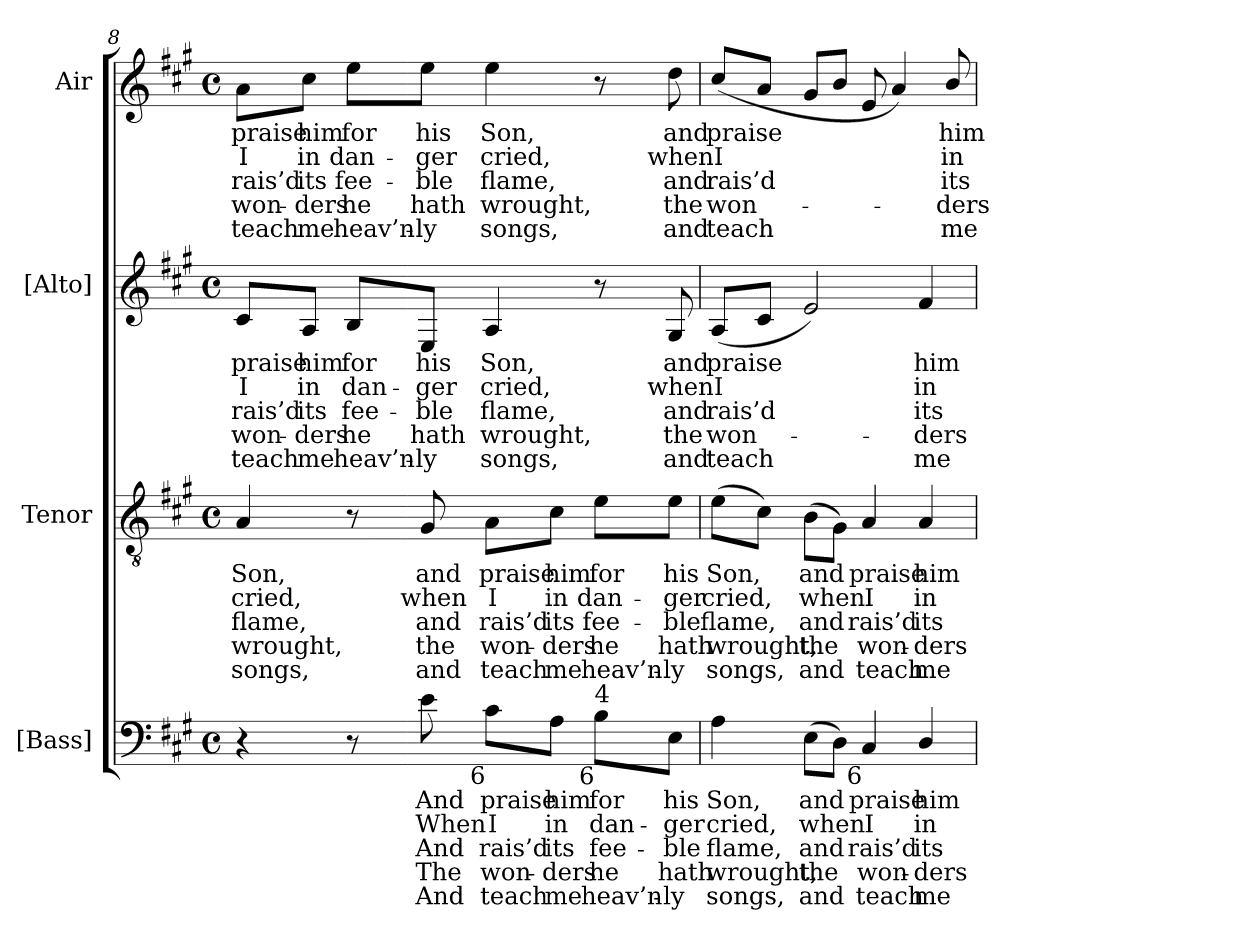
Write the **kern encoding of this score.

**kern	**text	**text	**text	**text	**text	**kern	**text	**text	**text	**text	**text	**kern	**text	**text	**text	**text	**text	**kern	**text	**text	**text	**text	**text
*part4	*part4	*part4	*part4	*part4	*part4	*part3	*part3	*part3	*part3	*part3	*part3	*part2	*part2	*part2	*part2	*part2	*part2	*part1	*part1	*part1	*part1	*part1	*part1
*staff4	*staff4	*staff4	*staff4	*staff4	*staff4	*staff3	*staff3	*staff3	*staff3	*staff3	*staff3	*staff2	*staff2	*staff2	*staff2	*staff2	*staff2	*staff1	*staff1	*staff1	*staff1	*staff1	*staff1
*I"[Bass]	*	*	*	*	*	*I"Tenor	*	*	*	*	*	*I"[Alto]	*	*	*	*	*	*I"Air	*	*	*	*	*
*I'B.	*	*	*	*	*	*I'T.	*	*	*	*	*	*I'A.	*	*	*	*	*	*	*	*	*	*	*
!!LO:LB:g=z
*clefF4	*	*	*	*	*	*clefGv2	*	*	*	*	*	*clefG2	*	*	*	*	*	*clefG2	*	*	*	*	*
*	*	*	*	*	*	*ITrd7c12	*	*	*	*	*	*	*	*	*	*	*	*	*	*	*	*	*
*k[f#c#g#]	*	*	*	*	*	*k[f#c#g#]	*	*	*	*	*	*k[f#c#g#]	*	*	*	*	*	*k[f#c#g#]	*	*	*	*	*
*A:	*	*	*	*	*	*A:	*	*	*	*	*	*A:	*	*	*	*	*	*A:	*	*	*	*	*
*M4/4	*	*	*	*	*	*M4/4	*	*	*	*	*	*M4/4	*	*	*	*	*	*M4/4	*	*	*	*	*
*met(c)	*	*	*	*	*	*met(c)	*	*	*	*	*	*met(c)	*	*	*	*	*	*met(c)	*	*	*	*	*
=8	=8	=8	=8	=8	=8	=8	=8	=8	=8	=8	=8	=8	=8	=8	=8	=8	=8	=8	=8	=8	=8	=8	=8
!	!	!	!	!	!	!	!LO:LY:b:color=#000000	!LO:LY:b:color=#000000	!LO:LY:b:color=#000000	!LO:LY:b:color=#000000	!LO:LY:b:color=#000000	!	!	!	!	!	!	!	!	!	!	!	!
!	!	!	!	!	!	!	!	!	!	!	!	!	!LO:LY:b:color=#000000	!LO:LY:b:color=#000000	!LO:LY:b:color=#000000	!LO:LY:b:color=#000000	!LO:LY:b:color=#000000	!	!	!	!	!	!
!	!	!	!	!	!	!	!	!	!	!	!	!	!	!	!	!	!	!	!LO:LY:b:color=#000000	!LO:LY:b:color=#000000	!LO:LY:b:color=#000000	!LO:LY:b:color=#000000	!LO:LY:b:color=#000000
4r	.	.	.	.	.	4AAi/	Son,	cried,	flame,	wrought,	songs,	8c#i/L	praise	I	rais’d	won-	-teach	8ai\L	praise	I	rais’d	won-	-teach
!	!	!	!	!	!	!	!	!	!	!	!	!	!LO:LY:b:color=#000000	!LO:LY:b:color=#000000	!LO:LY:b:color=#000000	!LO:LY:b:color=#000000	!LO:LY:b:color=#000000	!	!	!	!	!	!
!	!	!	!	!	!	!	!	!	!	!	!	!	!	!	!	!	!	!	!LO:LY:b:color=#000000	!LO:LY:b:color=#000000	!LO:LY:b:color=#000000	!LO:LY:b:color=#000000	!LO:LY:b:color=#000000
.	.	.	.	.	.	.	.	.	.	.	.	8Ai/J	him	in	its	ders	me	8cc#i\J	him	in	its	ders	me
!	!	!	!	!	!	!	!	!	!	!	!	!	!LO:LY:b:color=#000000	!LO:LY:b:color=#000000	!LO:LY:b:color=#000000	!LO:LY:b:color=#000000	!LO:LY:b:color=#000000	!	!	!	!	!	!
!	!	!	!	!	!	!	!	!	!	!	!	!	!	!	!	!	!	!	!LO:LY:b:color=#000000	!LO:LY:b:color=#000000	!LO:LY:b:color=#000000	!LO:LY:b:color=#000000	!LO:LY:b:color=#000000
8r	.	.	.	.	.	8r	.	.	.	.	.	8Bi/L	for	dan-	fee-	-he	heav’n-	8eei\L	for	dan-	fee-	-he	heav’n-
!	!LO:LY:b:color=#000000	!LO:LY:b:color=#000000	!LO:LY:b:color=#000000	!LO:LY:b:color=#000000	!LO:LY:b:color=#000000	!	!	!	!	!	!	!	!	!	!	!	!	!	!	!	!	!	!
!	!	!	!	!	!	!	!LO:LY:b:color=#000000	!LO:LY:b:color=#000000	!LO:LY:b:color=#000000	!LO:LY:b:color=#000000	!LO:LY:b:color=#000000	!	!	!	!	!	!	!	!	!	!	!	!
!	!	!	!	!	!	!	!	!	!	!	!	!	!LO:LY:b:color=#000000	!LO:LY:b:color=#000000	!LO:LY:b:color=#000000	!LO:LY:b:color=#000000	!LO:LY:b:color=#000000	!	!	!	!	!	!
!	!	!	!	!	!	!	!	!	!	!	!	!	!	!	!	!	!	!	!LO:LY:b:color=#000000	!LO:LY:b:color=#000000	!LO:LY:b:color=#000000	!LO:LY:b:color=#000000	!LO:LY:b:color=#000000
8ei\	And	When	And	The	And	8GG#i/	and	when	and	the	and	8Ei/J	his	-ger	-ble	hath	ly	8eei\J	his	-ger	-ble	hath	ly
!	!LO:LY:b:color=#000000	!LO:LY:b:color=#000000	!LO:LY:b:color=#000000	!LO:LY:b:color=#000000	!LO:LY:b:color=#000000	!	!	!	!	!	!	!	!	!	!	!	!	!	!	!	!	!	!
!	!	!	!	!	!	!	!LO:LY:b:color=#000000	!LO:LY:b:color=#000000	!LO:LY:b:color=#000000	!LO:LY:b:color=#000000	!LO:LY:b:color=#000000	!	!	!	!	!	!	!	!	!	!	!	!
!	!	!	!	!	!	!	!	!	!	!	!	!	!LO:LY:b:color=#000000	!LO:LY:b:color=#000000	!LO:LY:b:color=#000000	!LO:LY:b:color=#000000	!LO:LY:b:color=#000000	!	!	!	!	!	!
!LO:TX:b:rj:t=6	!	!	!	!	!	!	!	!	!	!	!	!	!	!	!	!	!	!	!	!	!	!	!
!	!	!	!	!	!	!	!	!	!	!	!	!	!	!	!	!	!	!	!LO:LY:b:color=#000000	!LO:LY:b:color=#000000	!LO:LY:b:color=#000000	!LO:LY:b:color=#000000	!LO:LY:b:color=#000000
8c#i\L	praise	I	rais’d	won-	-teach	8AAi\L	praise	I	rais’d	won-	-teach	4Ai/	Son,	cried,	flame,	wrought,	songs,	4eei\	Son,	cried,	flame,	wrought,	songs,
!	!LO:LY:b:color=#000000	!LO:LY:b:color=#000000	!LO:LY:b:color=#000000	!LO:LY:b:color=#000000	!LO:LY:b:color=#000000	!	!	!	!	!	!	!	!	!	!	!	!	!	!	!	!	!	!
!	!	!	!	!	!	!	!LO:LY:b:color=#000000	!LO:LY:b:color=#000000	!LO:LY:b:color=#000000	!LO:LY:b:color=#000000	!LO:LY:b:color=#000000	!	!	!	!	!	!	!	!	!	!	!	!
8Ai\J	him	in	its	ders	me	8C#i\J	him	in	its	ders	me	.	.	.	.	.	.	.	.	.	.	.	.
!	!LO:LY:b:color=#000000	!LO:LY:b:color=#000000	!LO:LY:b:color=#000000	!LO:LY:b:color=#000000	!LO:LY:b:color=#000000	!	!	!	!	!	!	!	!	!	!	!	!	!	!	!	!	!	!
!LO:TX:b:rj:t=6	!	!	!	!	!	!	!	!	!	!	!	!	!	!	!	!	!	!	!	!	!	!	!
!LO:TX:t=4	!	!	!	!	!	!	!	!	!	!	!	!	!	!	!	!	!	!	!	!	!	!	!
!	!	!	!	!	!	!	!LO:LY:b:color=#000000	!LO:LY:b:color=#000000	!LO:LY:b:color=#000000	!LO:LY:b:color=#000000	!LO:LY:b:color=#000000	!	!	!	!	!	!	!	!	!	!	!	!
8Bi\L	for	dan-	fee-	-he	heav’n-	8Ei\L	for	dan-	fee-	-he	heav’n-	8r	.	.	.	.	.	8r	.	.	.	.	.
!	!LO:LY:b:color=#000000	!LO:LY:b:color=#000000	!LO:LY:b:color=#000000	!LO:LY:b:color=#000000	!LO:LY:b:color=#000000	!	!	!	!	!	!	!	!	!	!	!	!	!	!	!	!	!	!
!	!	!	!	!	!	!	!LO:LY:b:color=#000000	!LO:LY:b:color=#000000	!LO:LY:b:color=#000000	!LO:LY:b:color=#000000	!LO:LY:b:color=#000000	!	!	!	!	!	!	!	!	!	!	!	!
!	!	!	!	!	!	!	!	!	!	!	!	!	!LO:LY:b:color=#000000	!LO:LY:b:color=#000000	!LO:LY:b:color=#000000	!LO:LY:b:color=#000000	!LO:LY:b:color=#000000	!	!	!	!	!	!
!	!	!	!	!	!	!	!	!	!	!	!	!	!	!	!	!	!	!	!LO:LY:b:color=#000000	!LO:LY:b:color=#000000	!LO:LY:b:color=#000000	!LO:LY:b:color=#000000	!LO:LY:b:color=#000000
8Ei\J	his	-ger	-ble	hath	ly	8Ei\J	his	-ger	-ble	hath	ly	8G#i/	and	when	and	the	and	8ddi\	and	when	and	the	and
=9	=9	=9	=9	=9	=9	=9	=9	=9	=9	=9	=9	=9	=9	=9	=9	=9	=9	=9	=9	=9	=9	=9	=9
!	!LO:LY:b:color=#000000	!LO:LY:b:color=#000000	!LO:LY:b:color=#000000	!LO:LY:b:color=#000000	!LO:LY:b:color=#000000	!	!	!	!	!	!	!	!	!	!	!	!	!	!	!	!	!	!
!	!	!	!	!	!	!	!LO:LY:b:color=#000000	!LO:LY:b:color=#000000	!LO:LY:b:color=#000000	!LO:LY:b:color=#000000	!LO:LY:b:color=#000000	!	!	!	!	!	!	!	!	!	!	!	!
!	!	!	!	!	!	!	!	!	!	!	!	!	!LO:LY:b:color=#000000	!LO:LY:b:color=#000000	!LO:LY:b:color=#000000	!LO:LY:b:color=#000000	!LO:LY:b:color=#000000	!	!	!	!	!	!
!	!	!	!	!	!	!	!	!	!	!	!	!	!	!	!	!	!	!	!LO:LY:b:color=#000000	!LO:LY:b:color=#000000	!LO:LY:b:color=#000000	!LO:LY:b:color=#000000	!LO:LY:b:color=#000000
4Ai\	Son,	cried,	flame,	wrought,	songs,	(8Ei\L	Son,	cried,	flame,	wrought,	songs,	(8Ai/L	praise	I	rais’d	won-	-teach	(8cc#i/L	praise	I	rais’d	won-	-teach
.	.	.	.	.	.	8C#i\J)	.	.	.	.	.	8c#i/J	.	.	.	.	.	8ai/J	.	.	.	.	.
!	!LO:LY:b:color=#000000	!LO:LY:b:color=#000000	!LO:LY:b:color=#000000	!LO:LY:b:color=#000000	!LO:LY:b:color=#000000	!	!	!	!	!	!	!	!	!	!	!	!	!	!	!	!	!	!
!	!	!	!	!	!	!	!LO:LY:b:color=#000000	!LO:LY:b:color=#000000	!LO:LY:b:color=#000000	!LO:LY:b:color=#000000	!LO:LY:b:color=#000000	!	!	!	!	!	!	!	!	!	!	!	!
(8Ei\L	and	when	and	the	and	(8BBi\L	and	when	and	the	and	2ei/)	.	.	.	.	.	8g#i/L	.	.	.	.	.
8Di\J)	.	.	.	.	.	8GG#i\J)	.	.	.	.	.	.	.	.	.	.	.	8bi/J	.	.	.	.	.
!	!LO:LY:b:color=#000000	!LO:LY:b:color=#000000	!LO:LY:b:color=#000000	!LO:LY:b:color=#000000	!LO:LY:b:color=#000000	!	!	!	!	!	!	!	!	!	!	!	!	!	!	!	!	!	!
!LO:TX:b:rj:t=6	!	!	!	!	!	!	!	!	!	!	!	!	!	!	!	!	!	!	!	!	!	!	!
!	!	!	!	!	!	!	!LO:LY:b:color=#000000	!LO:LY:b:color=#000000	!LO:LY:b:color=#000000	!LO:LY:b:color=#000000	!LO:LY:b:color=#000000	!	!	!	!	!	!	!	!	!	!	!	!
4C#i/	praise	I	rais’d	won-	-teach	4AAi/	praise	I	rais’d	won-	-teach	.	.	.	.	.	.	8ei/	.	.	.	.	.
.	.	.	.	.	.	.	.	.	.	.	.	.	.	.	.	.	.	4ai/)	.	.	.	.	.
!	!LO:LY:b:color=#000000	!LO:LY:b:color=#000000	!LO:LY:b:color=#000000	!LO:LY:b:color=#000000	!LO:LY:b:color=#000000	!	!	!	!	!	!	!	!	!	!	!	!	!	!	!	!	!	!
!	!	!	!	!	!	!	!LO:LY:b:color=#000000	!LO:LY:b:color=#000000	!LO:LY:b:color=#000000	!LO:LY:b:color=#000000	!LO:LY:b:color=#000000	!	!	!	!	!	!	!	!	!	!	!	!
!	!	!	!	!	!	!	!	!	!	!	!	!	!LO:LY:b:color=#000000	!LO:LY:b:color=#000000	!LO:LY:b:color=#000000	!LO:LY:b:color=#000000	!LO:LY:b:color=#000000	!	!	!	!	!	!
4Di/	him	in	its	ders	me	4AAi/	him	in	its	ders	me	4f#i/	him	in	its	ders	me	.	.	.	.	.	.
!	!	!	!	!	!	!	!	!	!	!	!	!	!	!	!	!	!	!	!LO:LY:b:color=#000000	!LO:LY:b:color=#000000	!LO:LY:b:color=#000000	!LO:LY:b:color=#000000	!LO:LY:b:color=#000000
.	.	.	.	.	.	.	.	.	.	.	.	.	.	.	.	.	.	8bi/	him	in	its	ders	me
=	=	=	=	=	=	=	=	=	=	=	=	=	=	=	=	=	=	=	=	=	=	=	=
*-	*-	*-	*-	*-	*-	*-	*-	*-	*-	*-	*-	*-	*-	*-	*-	*-	*-	*-	*-	*-	*-	*-	*-
